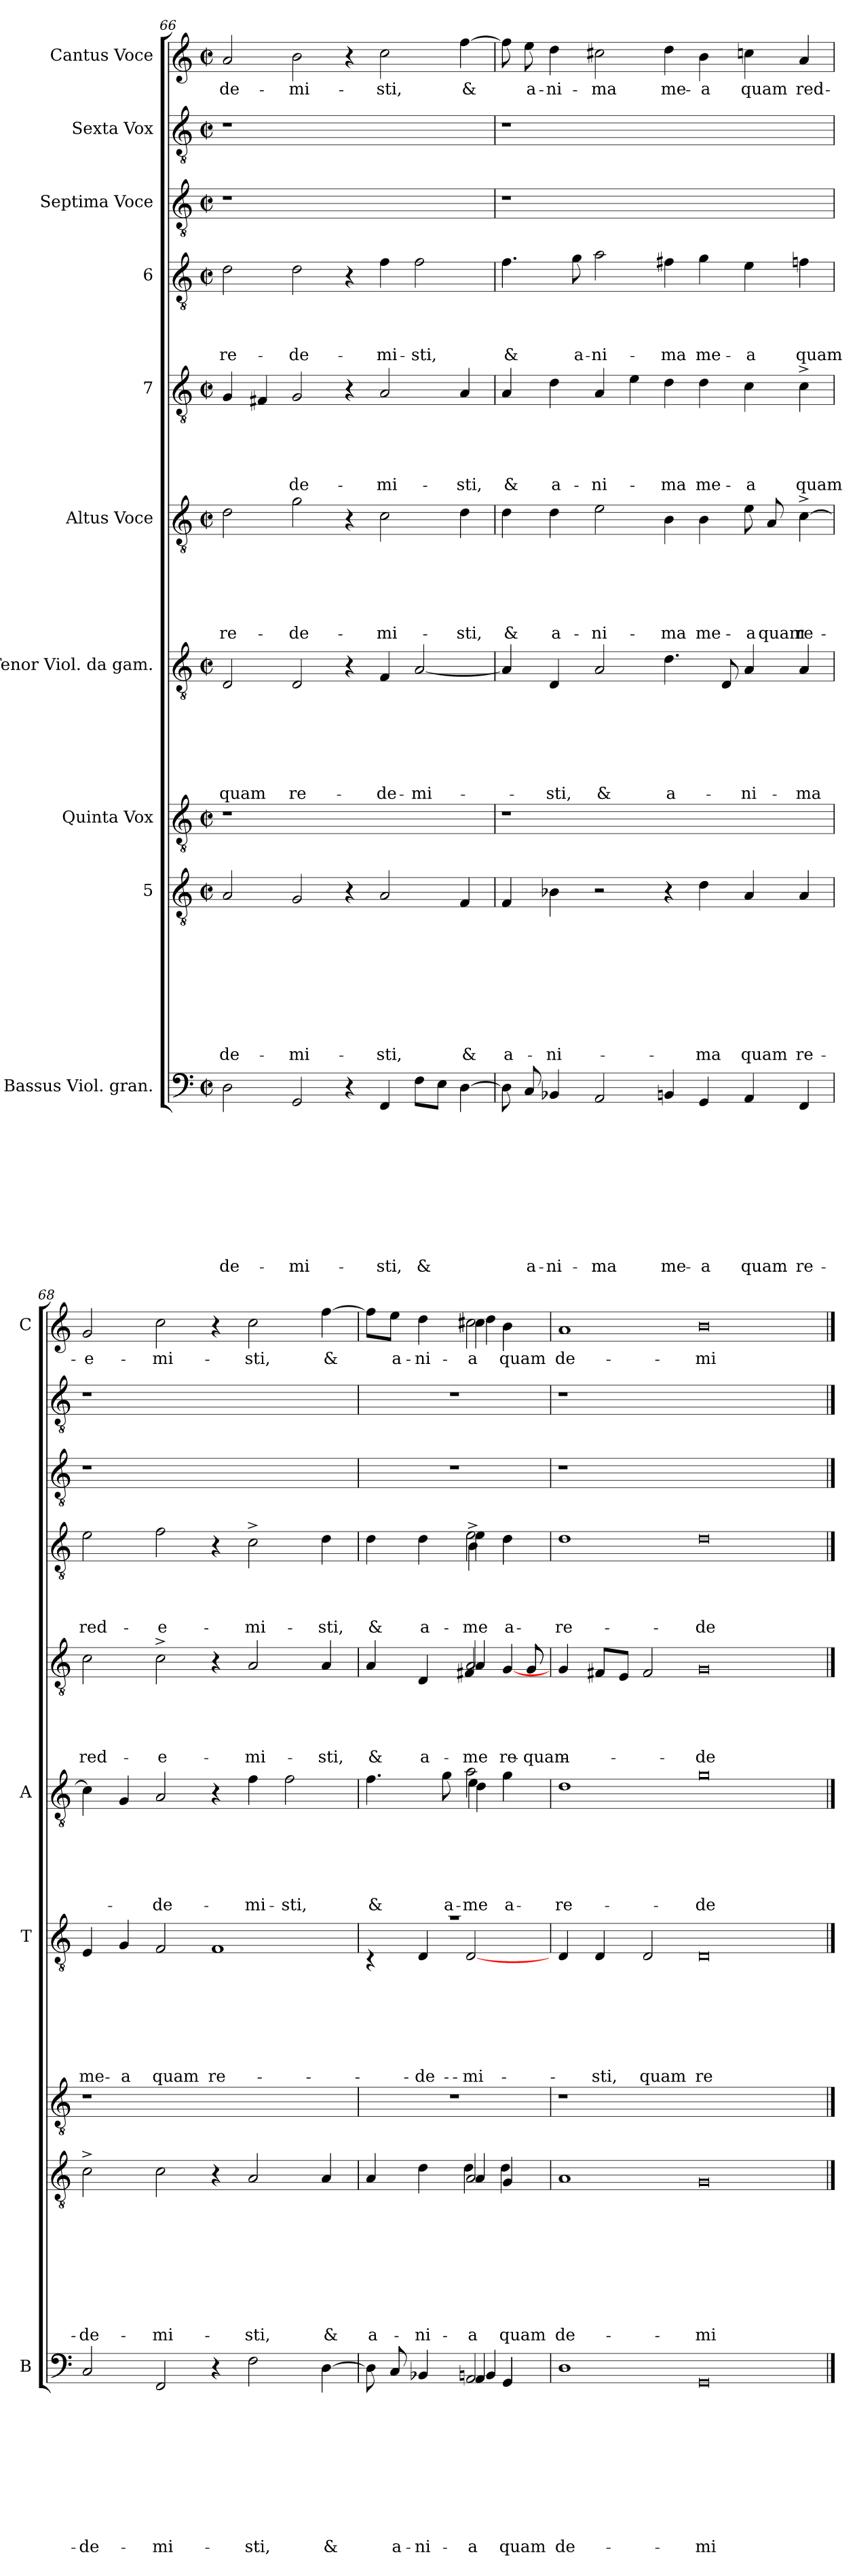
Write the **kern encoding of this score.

**kern	**text	**text	**text	**text	**text	**text	**text	**text	**text	**text	**kern	**text	**text	**text	**text	**text	**text	**text	**text	**text	**kern	**kern	**text	**text	**text	**text	**text	**text	**text	**kern	**text	**text	**text	**text	**text	**text	**kern	**text	**text	**text	**text	**text	**kern	**text	**text	**text	**text	**kern	**kern	**kern	**text
*part10	*part10	*part10	*part10	*part10	*part10	*part10	*part10	*part10	*part10	*part10	*part9	*part9	*part9	*part9	*part9	*part9	*part9	*part9	*part9	*part9	*part8	*part7	*part7	*part7	*part7	*part7	*part7	*part7	*part7	*part6	*part6	*part6	*part6	*part6	*part6	*part6	*part5	*part5	*part5	*part5	*part5	*part5	*part4	*part4	*part4	*part4	*part4	*part3	*part2	*part1	*part1
*staff10	*staff10	*staff10	*staff10	*staff10	*staff10	*staff10	*staff10	*staff10	*staff10	*staff10	*staff9	*staff9	*staff9	*staff9	*staff9	*staff9	*staff9	*staff9	*staff9	*staff9	*staff8	*staff7	*staff7	*staff7	*staff7	*staff7	*staff7	*staff7	*staff7	*staff6	*staff6	*staff6	*staff6	*staff6	*staff6	*staff6	*staff5	*staff5	*staff5	*staff5	*staff5	*staff5	*staff4	*staff4	*staff4	*staff4	*staff4	*staff3	*staff2	*staff1	*staff1
*I"Bassus Viol. gran.	*	*	*	*	*	*	*	*	*	*	*I"5	*	*	*	*	*	*	*	*	*	*I"Quinta Vox	*I"Tenor Viol. da gam.	*	*	*	*	*	*	*	*I"Altus Voce	*	*	*	*	*	*	*I"7	*	*	*	*	*	*I"6	*	*	*	*	*I"Septima Voce	*I"Sexta Vox	*I"Cantus Voce	*
*I'B	*	*	*	*	*	*	*	*	*	*	*	*	*	*	*	*	*	*	*	*	*	*I'T	*	*	*	*	*	*	*	*I'A	*	*	*	*	*	*	*	*	*	*	*	*	*	*	*	*	*	*	*	*I'C	*
*clefF4	*	*	*	*	*	*	*	*	*	*	*clefGv2	*	*	*	*	*	*	*	*	*	*clefGv2	*clefGv2	*	*	*	*	*	*	*	*clefGv2	*	*	*	*	*	*	*clefGv2	*	*	*	*	*	*clefGv2	*	*	*	*	*clefGv2	*clefGv2	*clefG2	*
*k[]	*	*	*	*	*	*	*	*	*	*	*k[]	*	*	*	*	*	*	*	*	*	*k[]	*k[]	*	*	*	*	*	*	*	*k[]	*	*	*	*	*	*	*k[]	*	*	*	*	*	*k[]	*	*	*	*	*k[]	*k[]	*k[]	*
*C:	*	*	*	*	*	*	*	*	*	*	*C:	*	*	*	*	*	*	*	*	*	*C:	*C:	*	*	*	*	*	*	*	*C:	*	*	*	*	*	*	*C:	*	*	*	*	*	*C:	*	*	*	*	*C:	*C:	*C:	*
*M2/2	*	*	*	*	*	*	*	*	*	*	*M2/2	*	*	*	*	*	*	*	*	*	*M2/2	*M2/2	*	*	*	*	*	*	*	*M2/2	*	*	*	*	*	*	*M2/2	*	*	*	*	*	*M2/2	*	*	*	*	*M2/2	*M2/2	*M2/2	*
*met(c|)	*	*	*	*	*	*	*	*	*	*	*met(c|)	*	*	*	*	*	*	*	*	*	*met(c|)	*met(c|)	*	*	*	*	*	*	*	*met(c|)	*	*	*	*	*	*	*met(c|)	*	*	*	*	*	*met(c|)	*	*	*	*	*met(c|)	*met(c|)	*met(c|)	*
=66	=66	=66	=66	=66	=66	=66	=66	=66	=66	=66	=66	=66	=66	=66	=66	=66	=66	=66	=66	=66	=66	=66	=66	=66	=66	=66	=66	=66	=66	=66	=66	=66	=66	=66	=66	=66	=66	=66	=66	=66	=66	=66	=66	=66	=66	=66	=66	=66	=66	=66	=66
!	!	!	!	!	!	!	!	!	!	!LO:LY:b	!	!	!	!	!	!	!	!	!	!LO:LY:b	!	!	!	!	!	!	!	!	!LO:LY:b	!	!	!	!	!	!	!LO:LY:b	!	!	!	!	!	!	!	!	!	!	!LO:LY:b	!	!	!	!LO:LY:b
2D\	.	.	.	.	.	.	.	.	.	-de-	2A/	.	.	.	.	.	.	.	.	-de-	1r	2D/	.	.	.	.	.	.	quam	2d\	.	.	.	.	.	re-	4G/	.	.	.	.	.	2d\	.	.	.	re-	1r	1r	2a/	-de-
.	.	.	.	.	.	.	.	.	.	.	.	.	.	.	.	.	.	.	.	.	.	.	.	.	.	.	.	.	.	.	.	.	.	.	.	.	4F#X/	.	.	.	.	.	.	.	.	.	.	.	.	.	.
!	!	!	!	!	!	!	!	!	!	!LO:LY:b	!	!	!	!	!	!	!	!	!	!LO:LY:b	!	!	!	!	!	!	!	!	!LO:LY:b	!	!	!	!	!	!	!LO:LY:b	!	!	!	!	!	!LO:LY:b	!	!	!	!	!LO:LY:b	!	!	!	!LO:LY:b
2GG/	.	.	.	.	.	.	.	.	.	-mi-	2G/	.	.	.	.	.	.	.	.	-mi-	.	2D/	.	.	.	.	.	.	re-	2g\	.	.	.	.	.	-de-	2G/	.	.	.	.	-de-	2d\	.	.	.	-de-	.	.	2b\	-mi-
4r	.	.	.	.	.	.	.	.	.	.	4r	.	.	.	.	.	.	.	.	.	1ryy	4r	.	.	.	.	.	.	.	4r	.	.	.	.	.	.	4r	.	.	.	.	.	4r	.	.	.	.	1ryy	1ryy	4r	.
!	!	!	!	!	!	!	!	!	!	!LO:LY:b	!	!	!	!	!	!	!	!	!	!LO:LY:b	!	!	!	!	!	!	!	!	!LO:LY:b	!	!	!	!	!	!	!LO:LY:b	!	!	!	!	!	!LO:LY:b	!	!	!	!	!LO:LY:b	!	!	!	!LO:LY:b
4FF/	.	.	.	.	.	.	.	.	.	-sti,	2A/	.	.	.	.	.	.	.	.	-sti,	.	4F/	.	.	.	.	.	.	-de-	2c\	.	.	.	.	.	-mi-	2A/	.	.	.	.	-mi-	4f\	.	.	.	-mi-	.	.	2cc\	-sti,
!	!	!	!	!	!	!	!	!	!	!LO:LY:b	!	!	!	!	!	!	!	!	!	!	!	!	!	!	!	!	!	!	!LO:LY:b	!	!	!	!	!	!	!	!	!	!	!	!	!	!	!	!	!	!LO:LY:b	!	!	!	!
8F\L	.	.	.	.	.	.	.	.	.	&	.	.	.	.	.	.	.	.	.	.	.	[<2A/	.	.	.	.	.	.	-mi-	.	.	.	.	.	.	.	.	.	.	.	.	.	2f\	.	.	.	-sti,	.	.	.	.
8E\J	.	.	.	.	.	.	.	.	.	.	.	.	.	.	.	.	.	.	.	.	.	.	.	.	.	.	.	.	.	.	.	.	.	.	.	.	.	.	.	.	.	.	.	.	.	.	.	.	.	.	.
!	!	!	!	!	!	!	!	!	!	!	!	!	!	!	!	!	!	!	!	!LO:LY:b	!	!	!	!	!	!	!	!	!	!	!	!	!	!	!	!LO:LY:b	!	!	!	!	!	!LO:LY:b	!	!	!	!	!	!	!	!	!LO:LY:b
[>4D\	.	.	.	.	.	.	.	.	.	.	4F/	.	.	.	.	.	.	.	.	&	.	.	.	.	.	.	.	.	.	4d\	.	.	.	.	.	-sti,	4A/	.	.	.	.	-sti,	.	.	.	.	.	.	.	[>4ff\	&
=67	=67	=67	=67	=67	=67	=67	=67	=67	=67	=67	=67	=67	=67	=67	=67	=67	=67	=67	=67	=67	=67	=67	=67	=67	=67	=67	=67	=67	=67	=67	=67	=67	=67	=67	=67	=67	=67	=67	=67	=67	=67	=67	=67	=67	=67	=67	=67	=67	=67	=67	=67
!	!	!	!	!	!	!	!	!	!	!	!	!	!	!	!	!	!	!	!	!LO:LY:b	!	!	!	!	!	!	!	!	!	!	!	!	!	!	!	!LO:LY:b	!	!	!	!	!	!LO:LY:b	!	!	!	!	!LO:LY:b	!	!	!	!
8D\]	.	.	.	.	.	.	.	.	.	.	4F/	.	.	.	.	.	.	.	.	a-	1r	4A/]	.	.	.	.	.	.	.	4d\	.	.	.	.	.	&	4A/	.	.	.	.	&	4.f\	.	.	.	&	1r	1r	8ff\]	.
!	!	!	!	!	!	!	!	!	!	!LO:LY:b	!	!	!	!	!	!	!	!	!	!	!	!	!	!	!	!	!	!	!	!	!	!	!	!	!	!	!	!	!	!	!	!	!	!	!	!	!	!	!	!	!LO:LY:b
8C/	.	.	.	.	.	.	.	.	.	a-	.	.	.	.	.	.	.	.	.	.	.	.	.	.	.	.	.	.	.	.	.	.	.	.	.	.	.	.	.	.	.	.	.	.	.	.	.	.	.	8ee\	a-
!	!	!	!	!	!	!	!	!	!	!LO:LY:b	!	!	!	!	!	!	!	!	!	!LO:LY:b	!	!	!	!	!	!	!	!	!LO:LY:b	!	!	!	!	!	!	!LO:LY:b	!	!	!	!	!	!LO:LY:b	!	!	!	!	!	!	!	!	!LO:LY:b
4BB-X/	.	.	.	.	.	.	.	.	.	-ni-	4B-X\	.	.	.	.	.	.	.	.	-ni-	.	4D/	.	.	.	.	.	.	-sti,	4d\	.	.	.	.	.	a-	4d\	.	.	.	.	a-	.	.	.	.	.	.	.	4dd\	-ni-
!	!	!	!	!	!	!	!	!	!	!	!	!	!	!	!	!	!	!	!	!	!	!	!	!	!	!	!	!	!	!	!	!	!	!	!	!	!	!	!	!	!	!	!	!	!	!	!LO:LY:b	!	!	!	!
.	.	.	.	.	.	.	.	.	.	.	.	.	.	.	.	.	.	.	.	.	.	.	.	.	.	.	.	.	.	.	.	.	.	.	.	.	.	.	.	.	.	.	8g\	.	.	.	a-	.	.	.	.
!	!	!	!	!	!	!	!	!	!	!LO:LY:b	!	!	!	!	!	!	!	!	!	!	!	!	!	!	!	!	!	!	!LO:LY:b	!	!	!	!	!	!	!LO:LY:b	!	!	!	!	!	!LO:LY:b	!	!	!	!	!LO:LY:b	!	!	!	!LO:LY:b
2AA/	.	.	.	.	.	.	.	.	.	-ma	2r	.	.	.	.	.	.	.	.	.	.	2A/	.	.	.	.	.	.	&	2e\	.	.	.	.	.	-ni-	4A/	.	.	.	.	-ni-	2a\	.	.	.	-ni-	.	.	2cc#X\	-ma
.	.	.	.	.	.	.	.	.	.	.	.	.	.	.	.	.	.	.	.	.	.	.	.	.	.	.	.	.	.	.	.	.	.	.	.	.	4e\	.	.	.	.	.	.	.	.	.	.	.	.	.	.
!	!	!	!	!	!	!	!	!	!	!LO:LY:b	!	!	!	!	!	!	!	!	!	!	!	!	!	!	!	!	!	!	!LO:LY:b	!	!	!	!	!	!	!LO:LY:b	!	!	!	!	!	!LO:LY:b	!	!	!	!	!LO:LY:b	!	!	!	!LO:LY:b
4BBn/	.	.	.	.	.	.	.	.	.	me-	4r	.	.	.	.	.	.	.	.	.	1ryy	4.d\	.	.	.	.	.	.	a-	4B\	.	.	.	.	.	-ma	4d\	.	.	.	.	-ma	4f#X\	.	.	.	-ma	1ryy	1ryy	4dd\	me-
!	!	!	!	!	!	!	!	!	!	!LO:LY:b	!	!	!	!	!	!	!	!	!	!LO:LY:b	!	!	!	!	!	!	!	!	!	!	!	!	!	!	!	!LO:LY:b	!	!	!	!	!	!LO:LY:b	!	!	!	!	!LO:LY:b	!	!	!	!LO:LY:b
4GG/	.	.	.	.	.	.	.	.	.	-a	4d\	.	.	.	.	.	.	.	.	-ma	.	.	.	.	.	.	.	.	.	4B\	.	.	.	.	.	me-	4d\	.	.	.	.	me-	4g\	.	.	.	me-	.	.	4b\	-a
.	.	.	.	.	.	.	.	.	.	.	.	.	.	.	.	.	.	.	.	.	.	8D/	.	.	.	.	.	.	.	.	.	.	.	.	.	.	.	.	.	.	.	.	.	.	.	.	.	.	.	.	.
!	!	!	!	!	!	!	!	!	!	!LO:LY:b	!	!	!	!	!	!	!	!	!	!LO:LY:b	!	!	!	!	!	!	!	!	!LO:LY:b	!	!	!	!	!	!	!LO:LY:b	!	!	!	!	!	!LO:LY:b	!	!	!	!	!LO:LY:b	!	!	!	!LO:LY:b
4AA/	.	.	.	.	.	.	.	.	.	quam	4A/	.	.	.	.	.	.	.	.	quam	.	4A/	.	.	.	.	.	.	-ni-	8e\	.	.	.	.	.	-a	4c\	.	.	.	.	-a	4e\	.	.	.	-a	.	.	4ccn\	quam
!	!	!	!	!	!	!	!	!	!	!	!	!	!	!	!	!	!	!	!	!	!	!	!	!	!	!	!	!	!	!	!	!	!	!	!	!LO:LY:b	!	!	!	!	!	!	!	!	!	!	!	!	!	!	!
.	.	.	.	.	.	.	.	.	.	.	.	.	.	.	.	.	.	.	.	.	.	.	.	.	.	.	.	.	.	8A/	.	.	.	.	.	quam	.	.	.	.	.	.	.	.	.	.	.	.	.	.	.
!	!	!	!	!	!	!	!	!	!	!LO:LY:b	!	!	!	!	!	!	!	!	!	!LO:LY:b	!	!	!	!	!	!	!	!	!LO:LY:b	!	!	!	!	!	!	!LO:LY:b:rj	!	!	!	!	!	!LO:LY:b	!	!	!	!	!LO:LY:b	!	!	!	!LO:LY:b
4FF/	.	.	.	.	.	.	.	.	.	re-	4A/	.	.	.	.	.	.	.	.	re-	.	4A/	.	.	.	.	.	.	-ma	[<4c^>\	.	.	.	.	.	re-	4c^>\	.	.	.	.	quam	4fn\	.	.	.	quam	.	.	4a/	red-
!!LO:LB:g=z
=68	=68	=68	=68	=68	=68	=68	=68	=68	=68	=68	=68	=68	=68	=68	=68	=68	=68	=68	=68	=68	=68	=68	=68	=68	=68	=68	=68	=68	=68	=68	=68	=68	=68	=68	=68	=68	=68	=68	=68	=68	=68	=68	=68	=68	=68	=68	=68	=68	=68	=68	=68
!	!	!	!	!	!	!	!	!	!	!LO:LY:b	!	!	!	!	!	!	!	!	!	!LO:LY:b	!	!	!	!	!	!	!	!	!LO:LY:b	!	!	!	!	!	!	!	!	!	!	!	!	!LO:LY:b	!	!	!	!	!LO:LY:b	!	!	!	!LO:LY:b
2C/	.	.	.	.	.	.	.	.	.	-de-	2c^>\	.	.	.	.	.	.	.	.	-de-	1r	4E/	.	.	.	.	.	.	me-	4c\]	.	.	.	.	.	.	2c\	.	.	.	.	red-	2e\	.	.	.	red-	1r	1r	2g/	-e-
!	!	!	!	!	!	!	!	!	!	!	!	!	!	!	!	!	!	!	!	!	!	!	!	!	!	!	!	!	!LO:LY:b	!	!	!	!	!	!	!	!	!	!	!	!	!	!	!	!	!	!	!	!	!	!
.	.	.	.	.	.	.	.	.	.	.	.	.	.	.	.	.	.	.	.	.	.	4G/	.	.	.	.	.	.	-a	4G/	.	.	.	.	.	.	.	.	.	.	.	.	.	.	.	.	.	.	.	.	.
!	!	!	!	!	!	!	!	!	!	!LO:LY:b	!	!	!	!	!	!	!	!	!	!LO:LY:b	!	!	!	!	!	!	!	!	!LO:LY:b	!	!	!	!	!	!	!LO:LY:b	!	!	!	!	!	!LO:LY:b	!	!	!	!	!LO:LY:b	!	!	!	!LO:LY:b
2FF/	.	.	.	.	.	.	.	.	.	-mi-	2c\	.	.	.	.	.	.	.	.	-mi-	.	2F/	.	.	.	.	.	.	quam	2A/	.	.	.	.	.	-de-	2c^>\	.	.	.	.	-e-	2f\	.	.	.	-e-	.	.	2cc\	-mi-
!	!	!	!	!	!	!	!	!	!	!	!	!	!	!	!	!	!	!	!	!	!	!	!	!	!	!	!	!	!LO:LY:b	!	!	!	!	!	!	!	!	!	!	!	!	!	!	!	!	!	!	!	!	!	!
4r	.	.	.	.	.	.	.	.	.	.	4r	.	.	.	.	.	.	.	.	.	1ryy	1F	.	.	.	.	.	.	re-	4r	.	.	.	.	.	.	4r	.	.	.	.	.	4r	.	.	.	.	1ryy	1ryy	4r	.
!	!	!	!	!	!	!	!	!	!	!LO:LY:b	!	!	!	!	!	!	!	!	!	!LO:LY:b	!	!	!	!	!	!	!	!	!	!	!	!	!	!	!	!LO:LY:b	!	!	!	!	!	!LO:LY:b	!	!	!	!	!LO:LY:b	!	!	!	!LO:LY:b
2F\	.	.	.	.	.	.	.	.	.	-sti,	2A/	.	.	.	.	.	.	.	.	-sti,	.	.	.	.	.	.	.	.	.	4f\	.	.	.	.	.	-mi-	2A/	.	.	.	.	-mi-	2c^>\	.	.	.	-mi-	.	.	2cc\	-sti,
!	!	!	!	!	!	!	!	!	!	!	!	!	!	!	!	!	!	!	!	!	!	!	!	!	!	!	!	!	!	!	!	!	!	!	!	!LO:LY:b	!	!	!	!	!	!	!	!	!	!	!	!	!	!	!
.	.	.	.	.	.	.	.	.	.	.	.	.	.	.	.	.	.	.	.	.	.	.	.	.	.	.	.	.	.	2f\	.	.	.	.	.	-sti,	.	.	.	.	.	.	.	.	.	.	.	.	.	.	.
!	!	!	!	!	!	!	!	!	!	!LO:LY:b	!	!	!	!	!	!	!	!	!	!LO:LY:b	!	!	!	!	!	!	!	!	!	!	!	!	!	!	!	!	!	!	!	!	!	!LO:LY:b	!	!	!	!	!LO:LY:b	!	!	!	!LO:LY:b
[>4D\	.	.	.	.	.	.	.	.	.	&	4A/	.	.	.	.	.	.	.	.	&	.	.	.	.	.	.	.	.	.	.	.	.	.	.	.	.	4A/	.	.	.	.	-sti,	4d\	.	.	.	-sti,	.	.	[>4ff\	&
=69	=69	=69	=69	=69	=69	=69	=69	=69	=69	=69	=69	=69	=69	=69	=69	=69	=69	=69	=69	=69	=69	=69	=69	=69	=69	=69	=69	=69	=69	=69	=69	=69	=69	=69	=69	=69	=69	=69	=69	=69	=69	=69	=69	=69	=69	=69	=69	=69	=69	=69	=69
*^	*	*	*	*	*	*	*	*	*	*	*	*	*	*	*	*	*	*	*	*	*	*	*	*	*	*	*	*	*	*	*	*	*	*	*	*	*	*	*	*	*	*	*	*	*	*	*	*	*	*	*
*	*^	*	*	*	*	*	*	*	*	*	*	*	*	*	*	*	*	*	*	*	*	*	*	*	*	*	*	*	*	*	*	*	*	*	*	*	*	*	*	*	*	*	*	*	*	*	*	*	*	*	*	*
!	!	!	!	!	!	!	!	!	!	!	!	!	!	!	!	!	!	!	!	!	!	!LO:LY:b	!	!	!	!	!	!	!	!	!	!	!	!	!	!	!	!LO:LY:b	!	!	!	!	!	!LO:LY:b	!	!	!	!	!LO:LY:b	!	!	!	!
*	*	*	*	*	*	*	*	*	*	*	*	*	*^	*	*	*	*	*	*	*	*	*	*	*^	*	*	*	*	*	*	*	*^	*	*	*	*	*	*	*^	*	*	*	*	*	*^	*	*	*	*	*	*	*^	*
*	*	*	*	*	*	*	*	*	*	*	*	*	*	*^	*	*	*	*	*	*	*	*	*	*	*	*	*	*	*	*	*	*	*	*	*^	*	*	*	*	*	*	*	*^	*	*	*	*	*	*	*^	*	*	*	*	*	*	*	*^	*
*	*	*	*	*	*	*	*	*	*	*	*	*	*	*	*	*	*	*	*	*	*	*	*	*	*	*	*	*	*	*	*	*	*	*	*	*	*	*	*	*	*	*	*	*	*	*^	*	*	*	*	*	*	*	*	*	*	*	*	*	*	*	*	*	*
8D\]	2ryy	2ryy	.	.	.	.	.	.	.	.	.	.	4A/	2ryy	2ryy	.	.	.	.	.	.	.	.	a-	1r	1ra	4rC	.	.	.	.	.	.	.	4.f\	2ryy	2ryy	.	.	.	.	.	&	4A/	2ryy	2ryy	2..ryy	.	.	.	.	&	4d\	2ryy	2ryy	.	.	.	&	1r	1r	8ff\L]	2ryy	2ryy	.
!	!	!	!	!	!	!	!	!	!	!	!	!LO:LY:b	!	!	!	!	!	!	!	!	!	!	!	!	!	!	!	!	!	!	!	!	!	!	!	!	!	!	!	!	!	!	!	!	!	!	!	!	!	!	!	!	!	!	!	!	!	!	!	!	!	!	!	!	!LO:LY:b
8C/	.	.	.	.	.	.	.	.	.	.	.	a-	.	.	.	.	.	.	.	.	.	.	.	.	.	.	.	.	.	.	.	.	.	.	.	.	.	.	.	.	.	.	.	.	.	.	.	.	.	.	.	.	.	.	.	.	.	.	.	.	.	8ee\J	.	.	a-
!	!	!	!	!	!	!	!	!	!	!	!	!LO:LY:b	!	!	!	!	!	!	!	!	!	!	!	!LO:LY:b	!	!	!	!	!	!	!	!	!	!LO:LY:b	!	!	!	!	!	!	!	!	!	!	!	!	!	!	!	!	!	!LO:LY:b	!	!	!	!	!	!	!LO:LY:b	!	!	!	!	!	!LO:LY:b
4BB-X/	.	.	.	.	.	.	.	.	.	.	.	-ni-	4d\	.	.	.	.	.	.	.	.	.	.	-ni-	.	.	4D/	.	.	.	.	.	.	-de-	.	.	.	.	.	.	.	.	.	4D/	.	.	.	.	.	.	.	a-	4d\	.	.	.	.	.	a-	.	.	4dd\	.	.	-ni-
!	!	!	!	!	!	!	!	!	!	!	!	!	!	!	!	!	!	!	!	!	!	!	!	!	!	!	!	!	!	!	!	!	!	!	!	!	!	!	!	!	!	!	!LO:LY:b	!	!	!	!	!	!	!	!	!	!	!	!	!	!	!	!	!	!	!	!	!	!
.	.	.	.	.	.	.	.	.	.	.	.	.	.	.	.	.	.	.	.	.	.	.	.	.	.	.	.	.	.	.	.	.	.	.	8g\	.	.	.	.	.	.	.	a-	.	.	.	.	.	.	.	.	.	.	.	.	.	.	.	.	.	.	.	.	.	.
!	!	!	!	!	!	!	!	!	!	!	!	!LO:LY:b	!	!	!	!	!	!	!	!	!	!	!	!	!	!	!	!	!	!	!	!	!	!	!	!	!	!	!	!	!	!	!	!	!	!	!	!	!	!	!	!	!	!	!	!	!	!	!	!	!	!	!	!	!
!	!	!	!	!	!	!	!	!	!	!	!	!LO:LY:b	!	!	!	!	!	!	!	!	!	!	!	!	!	!	!	!	!	!	!	!	!	!	!	!	!	!	!	!	!	!	!	!	!	!	!	!	!	!	!	!	!	!	!	!	!	!	!	!	!	!	!	!	!
!	!	!	!	!	!	!	!	!	!	!	!	!LO:LY:b	!	!	!	!	!	!	!	!	!	!	!	!LO:LY:b	!	!	!	!	!	!	!	!	!	!	!	!	!	!	!	!	!	!	!	!	!	!	!	!	!	!	!	!	!	!	!	!	!	!	!	!	!	!	!	!	!
!	!	!	!	!	!	!	!	!	!	!	!	!	!	!	!	!	!	!	!	!	!	!	!	!LO:LY:b	!	!	!	!	!	!	!	!	!	!	!	!	!	!	!	!	!	!	!	!	!	!	!	!	!	!	!	!	!	!	!	!	!	!	!	!	!	!	!	!	!
!	!	!	!	!	!	!	!	!	!	!	!	!	!	!	!	!	!	!	!	!	!	!	!	!LO:LY:b	!	!	!	!	!	!	!	!	!	!LO:LY:b	!	!	!	!	!	!	!	!	!LO:LY:b	!	!	!	!	!	!	!	!	!	!	!	!	!	!	!	!	!	!	!	!	!	!
!	!	!	!	!	!	!	!	!	!	!	!	!	!	!	!	!	!	!	!	!	!	!	!	!	!	!	!	!	!	!	!	!	!	!	!	!	!	!	!	!	!	!	!LO:LY:b	!	!	!	!	!	!	!	!	!	!	!	!	!	!	!	!	!	!	!	!	!	!
!	!	!	!	!	!	!	!	!	!	!	!	!	!	!	!	!	!	!	!	!	!	!	!	!	!	!	!	!	!	!	!	!	!	!	!	!	!	!	!	!	!	!	!LO:LY:b	!	!	!	!	!	!	!	!	!LO:LY:b	!	!	!	!	!	!	!	!	!	!	!	!	!
!	!	!	!	!	!	!	!	!	!	!	!	!	!	!	!	!	!	!	!	!	!	!	!	!	!	!	!	!	!	!	!	!	!	!	!	!	!	!	!	!	!	!	!	!	!	!	!	!	!	!	!	!LO:LY:b	!	!	!	!	!	!	!	!	!	!	!	!	!
!	!	!	!	!	!	!	!	!	!	!	!	!	!	!	!	!	!	!	!	!	!	!	!	!	!	!	!	!	!	!	!	!	!	!	!	!	!	!	!	!	!	!	!	!	!	!	!	!	!	!	!	!LO:LY:b	!	!	!	!	!	!	!LO:LY:b	!	!	!	!	!	!
!	!	!	!	!	!	!	!	!	!	!	!	!	!	!	!	!	!	!	!	!	!	!	!	!	!	!	!	!	!	!	!	!	!	!	!	!	!	!	!	!	!	!	!	!	!	!	!	!	!	!	!	!	!	!	!	!	!	!	!LO:LY:b	!	!	!	!	!	!
!	!	!	!	!	!	!	!	!	!	!	!	!	!	!	!	!	!	!	!	!	!	!	!	!	!	!	!	!	!	!	!	!	!	!	!	!	!	!	!	!	!	!	!	!	!	!	!	!	!	!	!	!	!	!	!	!	!	!	!LO:LY:b	!	!	!	!	!	!LO:LY:b
!	!	!	!	!	!	!	!	!	!	!	!	!	!	!	!	!	!	!	!	!	!	!	!	!	!	!	!	!	!	!	!	!	!	!	!	!	!	!	!	!	!	!	!	!	!	!	!	!	!	!	!	!	!	!	!	!	!	!	!	!	!	!	!	!	!LO:LY:b
!	!	!	!	!	!	!	!	!	!	!	!	!	!	!	!	!	!	!	!	!	!	!	!	!	!	!	!	!	!	!	!	!	!	!	!	!	!	!	!	!	!	!	!	!	!	!	!	!	!	!	!	!	!	!	!	!	!	!	!	!	!	!	!	!	!LO:LY:b
2AA/	4AA/	4BBn/	.	.	.	.	.	.	.	.	.	-a	2A/	4A/	4d\	.	.	.	.	.	.	.	.	-a	.	.	[<2D/	.	.	.	.	.	.	-mi-	2a\	4e\	4d\	.	.	.	.	.	me-	2A/	4A/	4F#X/	.	.	.	.	.	-me-	2e\	4e\	4B^>\	.	.	.	me-	.	.	2cc#X\	4cc#\	4dd\	-a
!	!	!	!	!	!	!	!	!	!	!	!	!LO:LY:b	!	!	!	!	!	!	!	!	!	!	!	!	!	!	!	!	!	!	!	!	!	!	!	!	!	!	!	!	!	!	!	!	!	!	!	!	!	!	!	!	!	!	!	!	!	!	!	!	!	!	!	!	!
!	!	!	!	!	!	!	!	!	!	!	!	!LO:LY:b	!	!	!	!	!	!	!	!	!	!	!	!LO:LY:b	!	!	!	!	!	!	!	!	!	!	!	!	!	!	!	!	!	!	!	!	!	!	!	!	!	!	!	!	!	!	!	!	!	!	!	!	!	!	!	!	!
!	!	!	!	!	!	!	!	!	!	!	!	!	!	!	!	!	!	!	!	!	!	!	!	!LO:LY:b	!	!	!	!	!	!	!	!	!	!	!	!	!	!	!	!	!	!	!LO:LY:b	!	!	!	!	!	!	!	!	!	!	!	!	!	!	!	!	!	!	!	!	!	!
!	!	!	!	!	!	!	!	!	!	!	!	!	!	!	!	!	!	!	!	!	!	!	!	!	!	!	!	!	!	!	!	!	!	!	!	!	!	!	!	!	!	!	!LO:LY:b	!	!	!	!	!	!	!	!	!LO:LY:b	!	!	!	!	!	!	!LO:LY:b	!	!	!	!	!	!
!	!	!	!	!	!	!	!	!	!	!	!	!	!	!	!	!	!	!	!	!	!	!	!	!	!	!	!	!	!	!	!	!	!	!	!	!	!	!	!	!	!	!	!	!	!	!	!	!	!	!	!	!	!	!	!	!	!	!	!LO:LY:b	!	!	!	!	!	!LO:LY:b
!	!	!	!	!	!	!	!	!	!	!	!	!	!	!	!	!	!	!	!	!	!	!	!	!	!	!	!	!	!	!	!	!	!	!	!	!	!	!	!	!	!	!	!	!	!	!	!	!	!	!	!	!	!	!	!	!	!	!	!	!	!	!	!	!	!LO:LY:b
.	4GG/	4GG/	.	.	.	.	.	.	.	.	.	quam	.	4G/	4d\	.	.	.	.	.	.	.	.	quam	.	.	.	.	.	.	.	.	.	.	.	4g\	4g\	.	.	.	.	.	-a	.	[<4G/	8ryy	.	.	.	.	.	re-	.	4d\	4d\	.	.	.	-a	.	.	.	4b\	4b\	quam
!	!	!	!	!	!	!	!	!	!	!	!	!	!	!	!	!	!	!	!	!	!	!	!	!	!	!	!	!	!	!	!	!	!	!	!	!	!	!	!	!	!	!	!	!	!	!	!	!	!	!	!	!LO:LY:b	!	!	!	!	!	!	!	!	!	!	!	!	!
!	!	!	!	!	!	!	!	!	!	!	!	!	!	!	!	!	!	!	!	!	!	!	!	!	!	!	!	!	!	!	!	!	!	!	!	!	!	!	!	!	!	!	!	!	!	!	!	!	!	!	!	!LO:LY:b	!	!	!	!	!	!	!	!	!	!	!	!	!
.	.	.	.	.	.	.	.	.	.	.	.	.	.	.	.	.	.	.	.	.	.	.	.	.	.	.	.	.	.	.	.	.	.	.	.	.	.	.	.	.	.	.	.	.	.	8G/	8G/	.	.	.	.	quam	.	.	.	.	.	.	.	.	.	.	.	.	.
*v	*v	*v	*	*	*	*	*	*	*	*	*	*	*	*	*	*	*	*	*	*	*	*	*	*	*	*v	*v	*	*	*	*	*	*	*	*v	*v	*v	*	*	*	*	*	*	*	*	*	*	*	*	*	*	*	*v	*v	*v	*	*	*	*	*	*	*v	*v	*v	*
*	*	*	*	*	*	*	*	*	*	*	*v	*v	*v	*	*	*	*	*	*	*	*	*	*	*	*	*	*	*	*	*	*	*	*	*	*	*	*	*	*	*	*	*	*	*	*	*	*	*	*	*	*	*	*	*	*	*
=70	=70	=70	=70	=70	=70	=70	=70	=70	=70	=70	=70	=70	=70	=70	=70	=70	=70	=70	=70	=70	=70	=70	=70	=70	=70	=70	=70	=70	=70	=70	=70	=70	=70	=70	=70	=70	=70	=70	=70	=70	=70	=70	=70	=70	=70	=70	=70	=70	=70	=70	=70	=70	=70	=70
!	!	!	!	!	!	!	!	!	!	!LO:LY:b	!	!	!	!	!	!	!	!	!	!LO:LY:b	!	!	!	!	!	!	!	!	!	!	!	!	!	!	!	!LO:LY:b	!	!	!	!	!	!	!	!	!	!	!	!	!	!LO:LY:b	!	!	!	!LO:LY:b
*	*	*	*	*	*	*	*	*	*	*	*	*	*	*	*	*	*	*	*	*	*	*	*	*	*	*	*	*	*	*	*	*	*	*	*	*	*v	*v	*v	*v	*	*	*	*	*	*	*	*	*	*	*	*	*	*
1D	.	.	.	.	.	.	.	.	.	de-	1A	.	.	.	.	.	.	.	.	de-	1r	4D/	.	.	.	.	.	.	.	1d	.	.	.	.	.	re-	4G/	.	.	.	.	.	1d	.	.	.	re-	1r	1r	1a	de-
!	!	!	!	!	!	!	!	!	!	!	!	!	!	!	!	!	!	!	!	!	!	!	!	!	!	!	!	!	!LO:LY:b	!	!	!	!	!	!	!	!	!	!	!	!	!	!	!	!	!	!	!	!	!	!
.	.	.	.	.	.	.	.	.	.	.	.	.	.	.	.	.	.	.	.	.	.	4D/	.	.	.	.	.	.	-sti,	.	.	.	.	.	.	.	8F#X/L	.	.	.	.	.	.	.	.	.	.	.	.	.	.
.	.	.	.	.	.	.	.	.	.	.	.	.	.	.	.	.	.	.	.	.	.	.	.	.	.	.	.	.	.	.	.	.	.	.	.	.	8E/J	.	.	.	.	.	.	.	.	.	.	.	.	.	.
!	!	!	!	!	!	!	!	!	!	!	!	!	!	!	!	!	!	!	!	!	!	!	!	!	!	!	!	!	!LO:LY:b	!	!	!	!	!	!	!	!	!	!	!	!	!	!	!	!	!	!	!	!	!	!
.	.	.	.	.	.	.	.	.	.	.	.	.	.	.	.	.	.	.	.	.	.	2D/	.	.	.	.	.	.	quam	.	.	.	.	.	.	.	2F#/	.	.	.	.	.	.	.	.	.	.	.	.	.	.
!	!	!	!	!	!	!	!	!	!	!LO:LY:b	!	!	!	!	!	!	!	!	!	!LO:LY:b	!	!	!	!	!	!	!	!	!LO:LY:b	!	!	!	!	!	!	!LO:LY:b	!	!	!	!	!	!LO:LY:b	!	!	!	!	!LO:LY:b	!	!	!	!LO:LY:b
0GG	.	.	.	.	.	.	.	.	.	-mi-	0G	.	.	.	.	.	.	.	.	-mi-	0ryy	0D	.	.	.	.	.	.	re-	0g	.	.	.	.	.	-de-	0G	.	.	.	.	de-	0d	.	.	.	-de-	0ryy	0ryy	0b	-mi-
==	==	==	==	==	==	==	==	==	==	==	==	==	==	==	==	==	==	==	==	==	==	==	==	==	==	==	==	==	==	==	==	==	==	==	==	==	==	==	==	==	==	==	==	==	==	==	==	==	==	==	==
*-	*-	*-	*-	*-	*-	*-	*-	*-	*-	*-	*-	*-	*-	*-	*-	*-	*-	*-	*-	*-	*-	*-	*-	*-	*-	*-	*-	*-	*-	*-	*-	*-	*-	*-	*-	*-	*-	*-	*-	*-	*-	*-	*-	*-	*-	*-	*-	*-	*-	*-	*-
